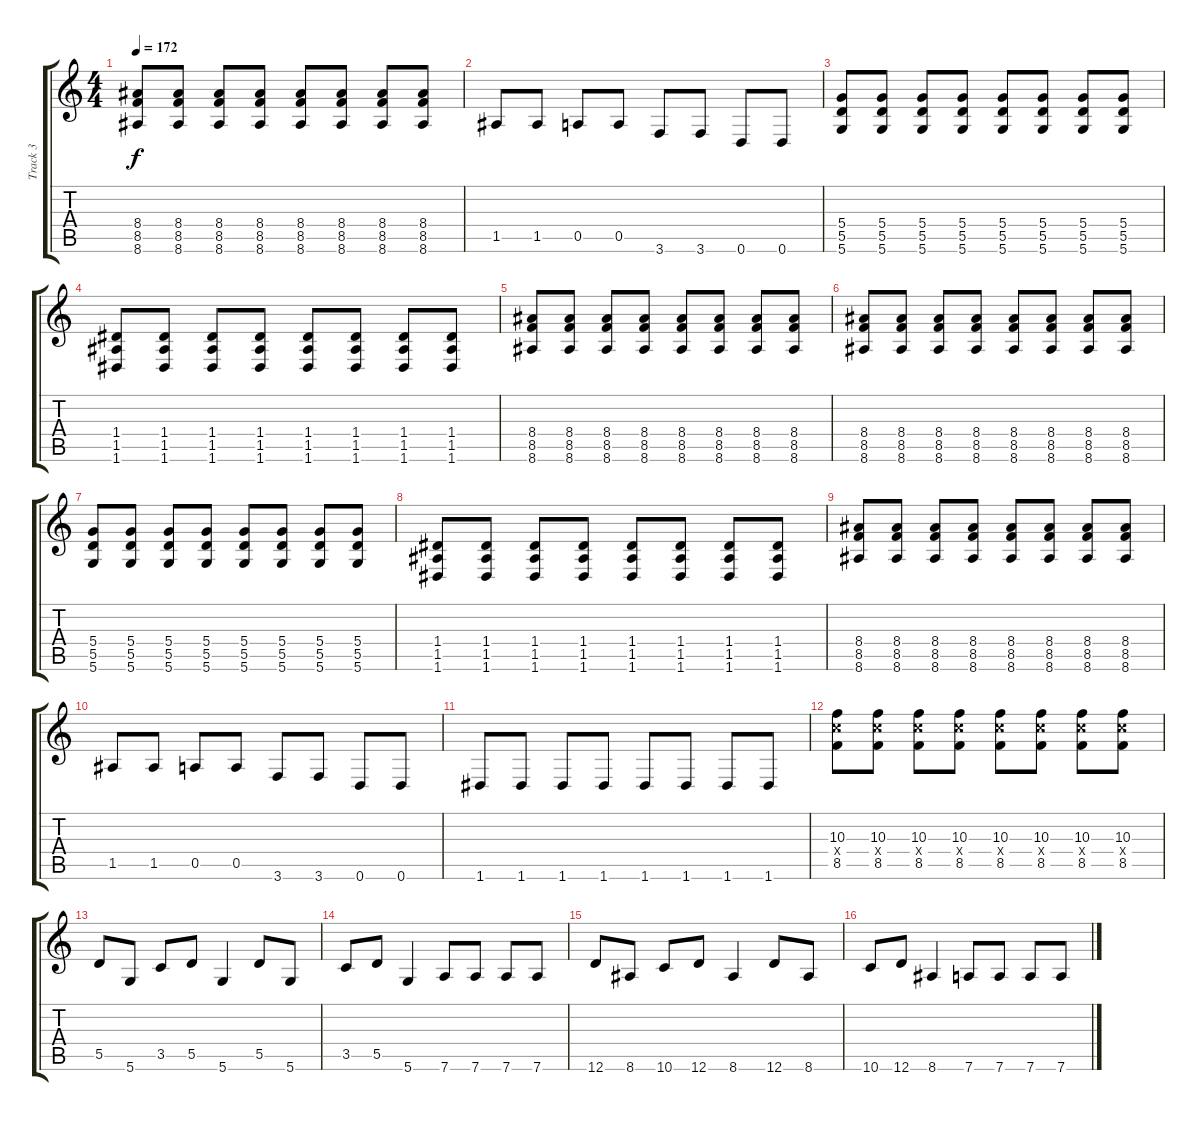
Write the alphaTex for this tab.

\track ("Track 3" "Track 3") {instrument overdrivenguitar}
\staff {score tabs}
\tuning (E4 B3 G3 D3 A2 D2) {hide}
\ts (4 4)
\tempo 172
\clef g2
\ks c
(8.4 8.5 8.6).8{dy f} (8.4 8.5 8.6).8 (8.4 8.5 8.6).8 (8.4 8.5 8.6).8 (8.4 8.5 8.6).8 (8.4 8.5 8.6).8 (8.4 8.5 8.6).8 (8.4 8.5 8.6).8 |
1.5.8 1.5.8 0.5.8 0.5.8 3.6.8 3.6.8 0.6.8 0.6.8 |
(5.4 5.5 5.6).8 (5.4 5.5 5.6).8 (5.4 5.5 5.6).8 (5.4 5.5 5.6).8 (5.4 5.5 5.6).8 (5.4 5.5 5.6).8 (5.4 5.5 5.6).8 (5.4 5.5 5.6).8 |
(1.4 1.5 1.6).8 (1.4 1.5 1.6).8 (1.4 1.5 1.6).8 (1.4 1.5 1.6).8 (1.4 1.5 1.6).8 (1.4 1.5 1.6).8 (1.4 1.5 1.6).8 (1.4 1.5 1.6).8 |
(8.4 8.5 8.6).8 (8.4 8.5 8.6).8 (8.4 8.5 8.6).8 (8.4 8.5 8.6).8 (8.4 8.5 8.6).8 (8.4 8.5 8.6).8 (8.4 8.5 8.6).8 (8.4 8.5 8.6).8 |
(8.4 8.5 8.6).8 (8.4 8.5 8.6).8 (8.4 8.5 8.6).8 (8.4 8.5 8.6).8 (8.4 8.5 8.6).8 (8.4 8.5 8.6).8 (8.4 8.5 8.6).8 (8.4 8.5 8.6).8 |
(5.4 5.5 5.6).8 (5.4 5.5 5.6).8 (5.4 5.5 5.6).8 (5.4 5.5 5.6).8 (5.4 5.5 5.6).8 (5.4 5.5 5.6).8 (5.4 5.5 5.6).8 (5.4 5.5 5.6).8 |
(1.4 1.5 1.6).8 (1.4 1.5 1.6).8 (1.4 1.5 1.6).8 (1.4 1.5 1.6).8 (1.4 1.5 1.6).8 (1.4 1.5 1.6).8 (1.4 1.5 1.6).8 (1.4 1.5 1.6).8 |
(8.4 8.5 8.6).8 (8.4 8.5 8.6).8 (8.4 8.5 8.6).8 (8.4 8.5 8.6).8 (8.4 8.5 8.6).8 (8.4 8.5 8.6).8 (8.4 8.5 8.6).8 (8.4 8.5 8.6).8 |
1.5.8 1.5.8 0.5.8 0.5.8 3.6.8 3.6.8 0.6.8 0.6.8 |
1.6.8 1.6.8 1.6.8 1.6.8 1.6.8 1.6.8 1.6.8 1.6.8 |
(10.3 10.4{x} 8.5).8 (10.3 10.4{x} 8.5).8 (10.3 10.4{x} 8.5).8 (10.3 10.4{x} 8.5).8 (10.3 10.4{x} 8.5).8 (10.3 10.4{x} 8.5).8 (10.3 10.4{x} 8.5).8 (10.3 10.4{x} 8.5).8 |
5.5.8 5.6.8 3.5.8 5.5.8 5.6.4 5.5.8 5.6.8 |
3.5.8 5.5.8 5.6.4 7.6.8 7.6.8 7.6.8 7.6.8 |
12.6.8 8.6.8 10.6.8 12.6.8 8.6.4 12.6.8 8.6.8 |
10.6.8 12.6.8 8.6.4 7.6.8 7.6.8 7.6.8 7.6.8
